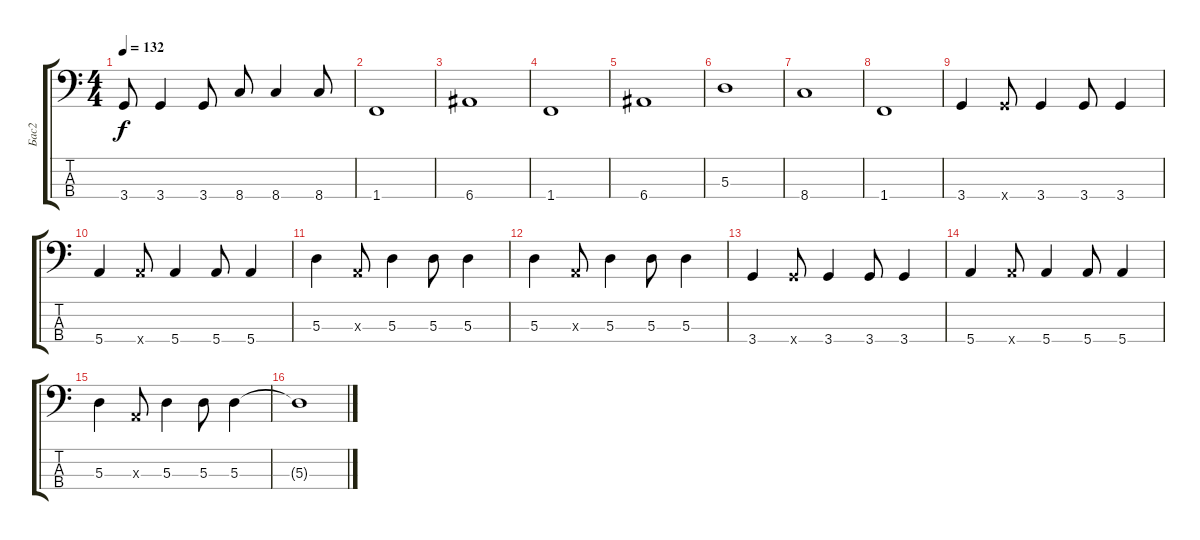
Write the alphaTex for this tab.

\track ("Бас2" "Бас2") {instrument electricbassfinger}
\staff {score tabs}
\tuning (G2 D2 A1 E1) {hide}
\ts (4 4)
\tempo 132
\clef f4
\ks c
3.4.8{dy f} 3.4.4 3.4.8 8.4.8 8.4.4 8.4.8 |
1.4.1 |
6.4.1 |
1.4.1 |
6.4.1 |
5.3.1 |
8.4.1 |
1.4.1 |
3.4.4 3.4{x}.8 3.4.4 3.4.8 3.4.4 |
5.4.4 5.4{x}.8 5.4.4 5.4.8 5.4.4 |
5.3.4 0.3{x}.8 5.3.4 5.3.8 5.3.4 |
5.3.4 0.3{x}.8 5.3.4 5.3.8 5.3.4 |
3.4.4 3.4{x}.8 3.4.4 3.4.8 3.4.4 |
5.4.4 5.4{x}.8 5.4.4 5.4.8 5.4.4 |
5.3.4 0.3{x}.8 5.3.4 5.3.8 5.3.4 |
5.3{t}.1
